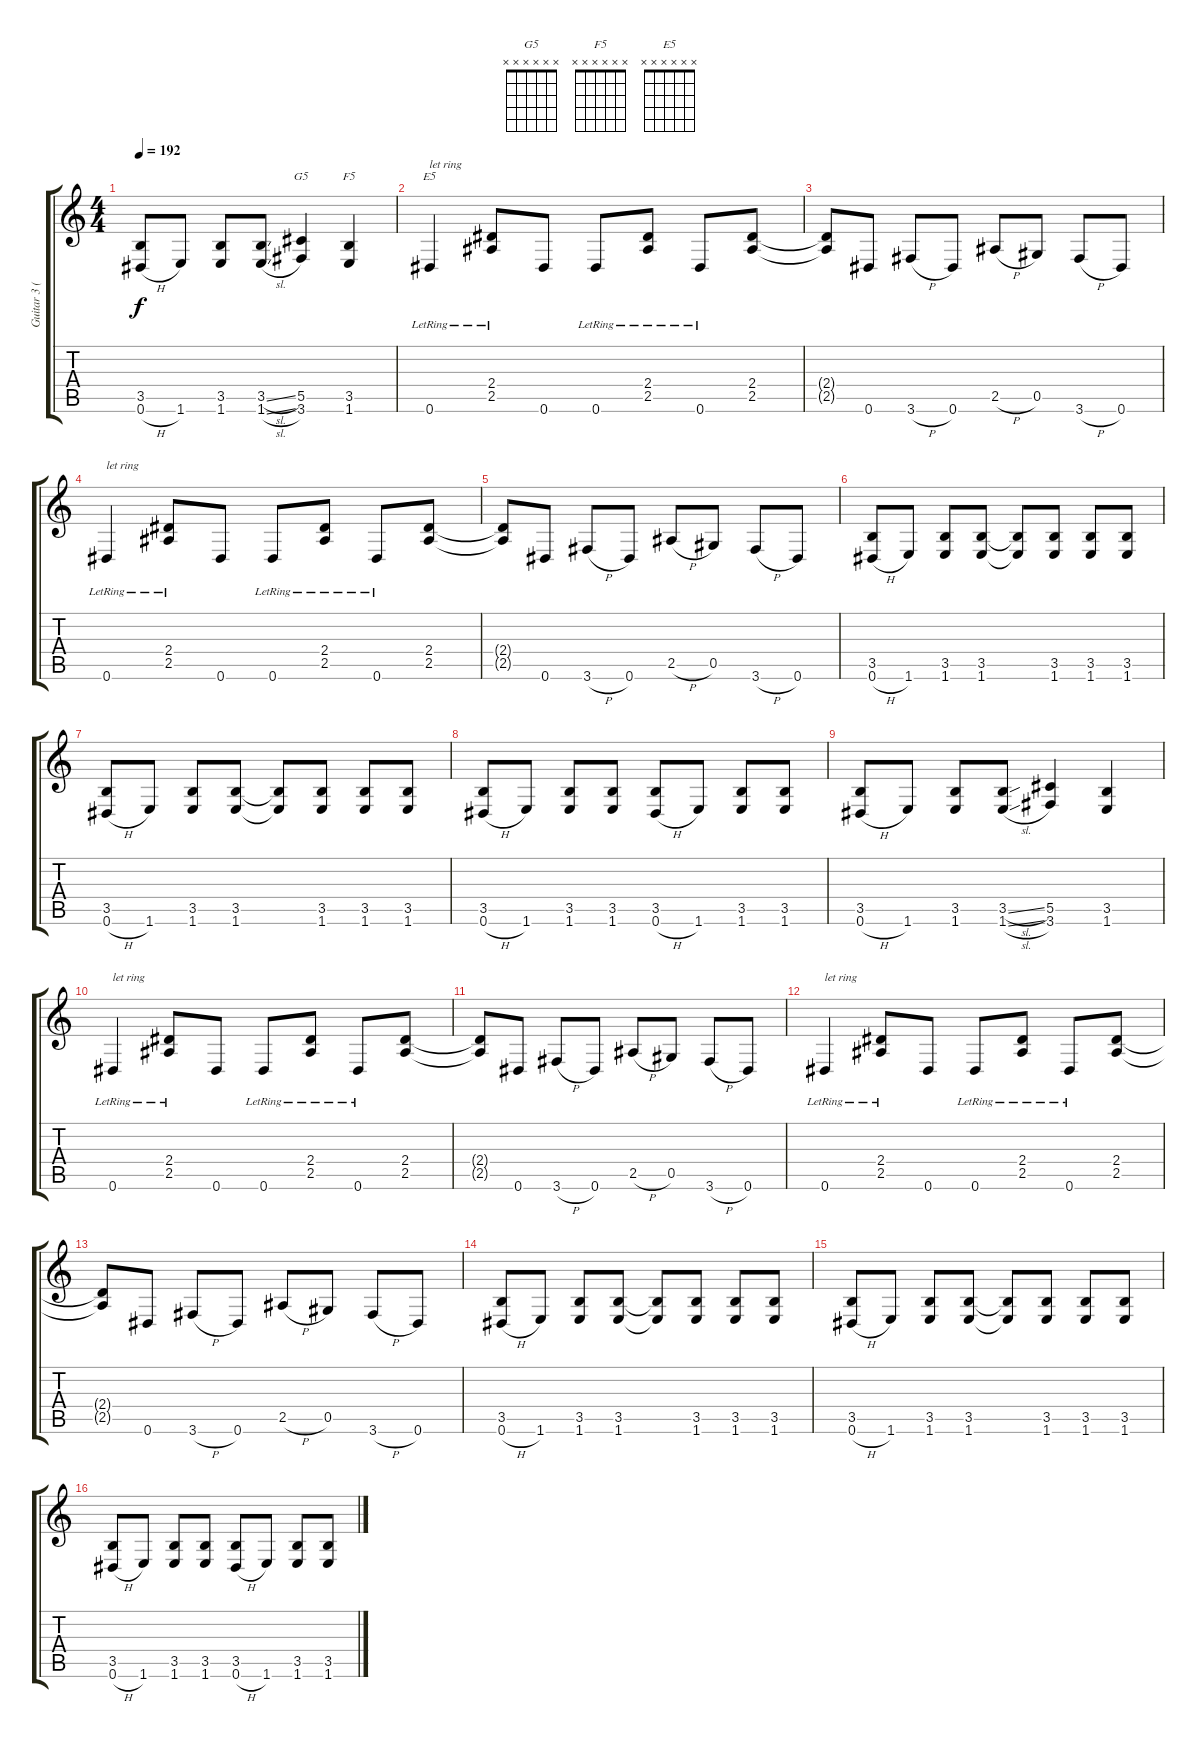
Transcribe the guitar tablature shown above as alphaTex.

\track ("Guitar 3 (Izzy)" "Guitar 3 (") {instrument overdrivenguitar}
\staff {score tabs}
\tuning (Eb4 Bb3 Gb3 Db3 Ab2 Eb2) {hide}
\chord ("G5" x x x x x x)
\chord ("F5" x x x x x x)
\chord ("E5" x x x x x x)
\ts (4 4)
\tempo 192
\clef g2
\ks c
(3.5 0.6{h}).8{dy f} 1.6.8 (3.5 1.6).8 (3.5{sl} 1.6{sl}).8 (5.5 3.6).4{ch "G5"} (3.5 1.6).4{ch "F5"} |
0.6{lr}.4{ch "E5" txt "let ring"} (2.4{lr} 2.5{lr}).8 0.6.8 0.6{lr}.8 (2.4{lr} 2.5{lr}).8 0.6{lr}.8 (2.4 2.5).8 |
(2.4{t} 2.5{t}).8 0.6.8 3.6{h}.8 0.6.8 2.5{h}.8 0.5.8 3.6{h}.8 0.6.8 |
0.6{lr}.4{txt "let ring"} (2.4{lr} 2.5{lr}).8 0.6.8 0.6{lr}.8 (2.4{lr} 2.5{lr}).8 0.6{lr}.8 (2.4 2.5).8 |
(2.4{t} 2.5{t}).8 0.6.8 3.6{h}.8 0.6.8 2.5{h}.8 0.5.8 3.6{h}.8 0.6.8 |
(3.5 0.6{h}).8 1.6.8 (3.5 1.6).8 (3.5 1.6).8 (3.5{t} 1.6{t}).8 (3.5 1.6).8 (3.5 1.6).8 (3.5 1.6).8 |
(3.5 0.6{h}).8 1.6.8 (3.5 1.6).8 (3.5 1.6).8 (3.5{t} 1.6{t}).8 (3.5 1.6).8 (3.5 1.6).8 (3.5 1.6).8 |
(3.5 0.6{h}).8 1.6.8 (3.5 1.6).8 (3.5 1.6).8 (3.5 0.6{h}).8 1.6.8 (3.5 1.6).8 (3.5 1.6).8 |
(3.5 0.6{h}).8 1.6.8 (3.5 1.6).8 (3.5{sl} 1.6{sl}).8 (5.5 3.6).4 (3.5 1.6).4 |
0.6{lr}.4{txt "let ring"} (2.4{lr} 2.5{lr}).8 0.6.8 0.6{lr}.8 (2.4{lr} 2.5{lr}).8 0.6{lr}.8 (2.4 2.5).8 |
(2.4{t} 2.5{t}).8 0.6.8 3.6{h}.8 0.6.8 2.5{h}.8 0.5.8 3.6{h}.8 0.6.8 |
0.6{lr}.4{txt "let ring"} (2.4{lr} 2.5{lr}).8 0.6.8 0.6{lr}.8 (2.4{lr} 2.5{lr}).8 0.6{lr}.8 (2.4 2.5).8 |
(2.4{t} 2.5{t}).8 0.6.8 3.6{h}.8 0.6.8 2.5{h}.8 0.5.8 3.6{h}.8 0.6.8 |
(3.5 0.6{h}).8 1.6.8 (3.5 1.6).8 (3.5 1.6).8 (3.5{t} 1.6{t}).8 (3.5 1.6).8 (3.5 1.6).8 (3.5 1.6).8 |
(3.5 0.6{h}).8 1.6.8 (3.5 1.6).8 (3.5 1.6).8 (3.5{t} 1.6{t}).8 (3.5 1.6).8 (3.5 1.6).8 (3.5 1.6).8 |
(3.5 0.6{h}).8 1.6.8 (3.5 1.6).8 (3.5 1.6).8 (3.5 0.6{h}).8 1.6.8 (3.5 1.6).8 (3.5 1.6).8
